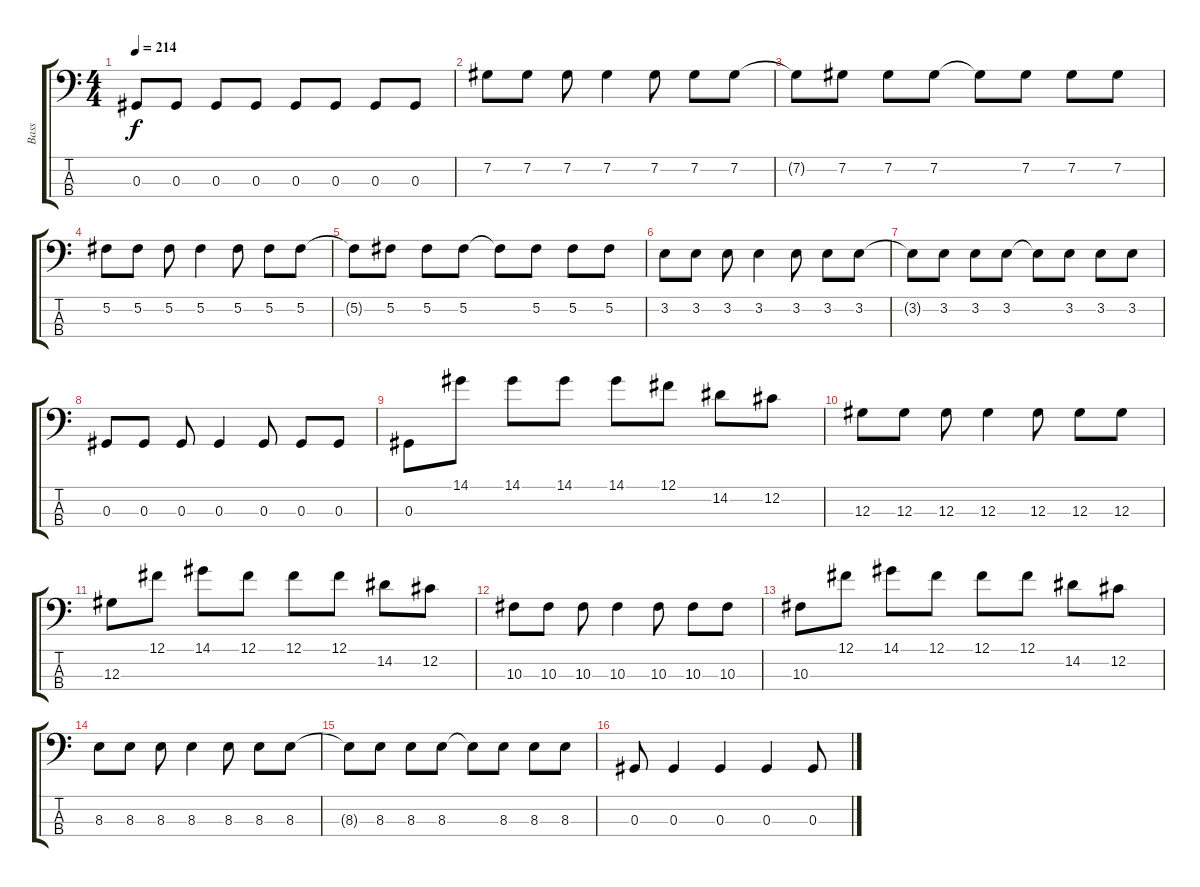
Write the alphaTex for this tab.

\track ("Bass" "Bass") {instrument electricbassfinger}
\staff {score tabs}
\tuning (Gb2 Db2 Ab1 Eb1) {hide}
\ts (4 4)
\tempo 214
\clef f4
\ks c
0.3.8{dy f} 0.3.8 0.3.8 0.3.8 0.3.8 0.3.8 0.3.8 0.3.8 |
7.2.8 7.2.8 7.2.8 7.2.4 7.2.8 7.2.8 7.2.8 |
7.2{t}.8 7.2.8 7.2.8 7.2.8 7.2{t}.8 7.2.8 7.2.8 7.2.8 |
5.2.8 5.2.8 5.2.8 5.2.4 5.2.8 5.2.8 5.2.8 |
5.2{t}.8 5.2.8 5.2.8 5.2.8 5.2{t}.8 5.2.8 5.2.8 5.2.8 |
3.2.8 3.2.8 3.2.8 3.2.4 3.2.8 3.2.8 3.2.8 |
3.2{t}.8 3.2.8 3.2.8 3.2.8 3.2{t}.8 3.2.8 3.2.8 3.2.8 |
0.3.8 0.3.8 0.3.8 0.3.4 0.3.8 0.3.8 0.3.8 |
0.3.8 14.1.8 14.1.8 14.1.8 14.1.8 12.1.8 14.2.8 12.2.8 |
12.3.8 12.3.8 12.3.8 12.3.4 12.3.8 12.3.8 12.3.8 |
12.3.8 12.1.8 14.1.8 12.1.8 12.1.8 12.1.8 14.2.8 12.2.8 |
10.3.8 10.3.8 10.3.8 10.3.4 10.3.8 10.3.8 10.3.8 |
10.3.8 12.1.8 14.1.8 12.1.8 12.1.8 12.1.8 14.2.8 12.2.8 |
8.3.8 8.3.8 8.3.8 8.3.4 8.3.8 8.3.8 8.3.8 |
8.3{t}.8 8.3.8 8.3.8 8.3.8 8.3{t}.8 8.3.8 8.3.8 8.3.8 |
0.3.8 0.3.4 0.3.4 0.3.4 0.3.8
